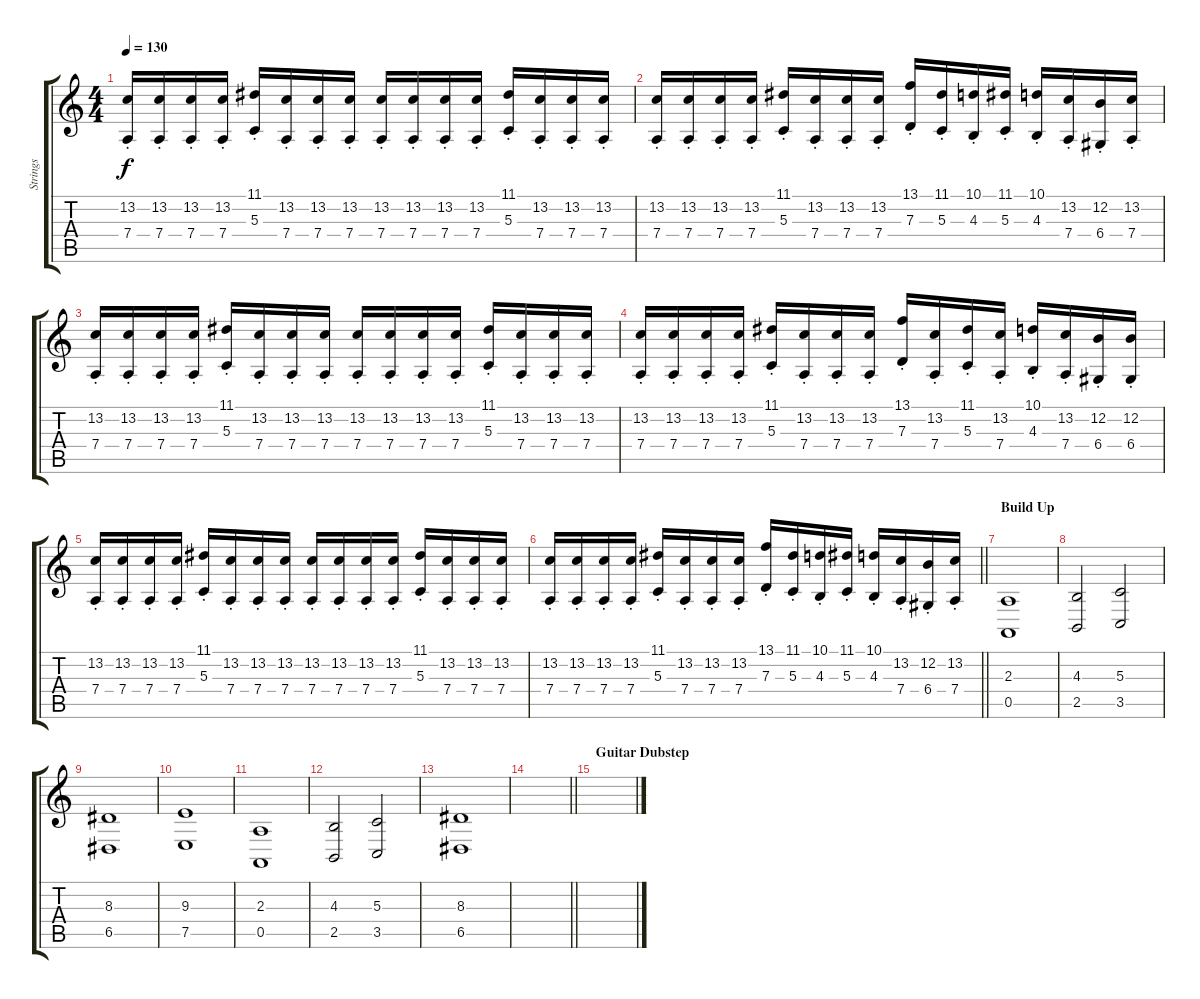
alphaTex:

\track ("Strings" "Strings") {instrument stringensemble1}
\staff {score tabs}
\tuning (E4 B3 G3 D3 A2 E2) {hide}
\ts (4 4)
\tempo 130
\clef g2
\ks c
(13.2 7.4{st}).16{dy f} (13.2 7.4{st}).16 (13.2 7.4{st}).16 (13.2 7.4{st}).16 (11.1 5.3{st}).16 (13.2 7.4{st}).16 (13.2 7.4{st}).16 (13.2 7.4{st}).16 (13.2 7.4{st}).16 (13.2 7.4{st}).16 (13.2 7.4{st}).16 (13.2 7.4{st}).16 (11.1 5.3{st}).16 (13.2 7.4{st}).16 (13.2 7.4{st}).16 (13.2 7.4{st}).16 |
(13.2 7.4{st}).16 (13.2 7.4{st}).16 (13.2 7.4{st}).16 (13.2 7.4{st}).16 (11.1 5.3{st}).16 (13.2 7.4{st}).16 (13.2 7.4{st}).16 (13.2 7.4{st}).16 (13.1 7.3{st}).16 (11.1 5.3{st}).16 (10.1 4.3{st}).16 (11.1 5.3{st}).16 (10.1 4.3{st}).16 (13.2 7.4{st}).16 (12.2 6.4{st}).16 (13.2 7.4{st}).16 |
(13.2 7.4{st}).16 (13.2 7.4{st}).16 (13.2 7.4{st}).16 (13.2 7.4{st}).16 (11.1 5.3{st}).16 (13.2 7.4{st}).16 (13.2 7.4{st}).16 (13.2 7.4{st}).16 (13.2 7.4{st}).16 (13.2 7.4{st}).16 (13.2 7.4{st}).16 (13.2 7.4{st}).16 (11.1 5.3{st}).16 (13.2 7.4{st}).16 (13.2 7.4{st}).16 (13.2 7.4{st}).16 |
(13.2 7.4{st}).16 (13.2 7.4{st}).16 (13.2 7.4{st}).16 (13.2 7.4{st}).16 (11.1 5.3{st}).16 (13.2 7.4{st}).16 (13.2 7.4{st}).16 (13.2 7.4{st}).16 (13.1 7.3{st}).16 (13.2 7.4{st}).16 (11.1 5.3{st}).16 (13.2 7.4{st}).16 (10.1 4.3{st}).16 (13.2 7.4{st}).16 (12.2 6.4{st}).16 (12.2 6.4{st}).16 |
(13.2 7.4{st}).16 (13.2 7.4{st}).16 (13.2 7.4{st}).16 (13.2 7.4{st}).16 (11.1 5.3{st}).16 (13.2 7.4{st}).16 (13.2 7.4{st}).16 (13.2 7.4{st}).16 (13.2 7.4{st}).16 (13.2 7.4{st}).16 (13.2 7.4{st}).16 (13.2 7.4{st}).16 (11.1 5.3{st}).16 (13.2 7.4{st}).16 (13.2 7.4{st}).16 (13.2 7.4{st}).16 |
\barLineRight lightlight
(13.2 7.4{st}).16 (13.2 7.4{st}).16 (13.2 7.4{st}).16 (13.2 7.4{st}).16 (11.1 5.3{st}).16 (13.2 7.4{st}).16 (13.2 7.4{st}).16 (13.2 7.4{st}).16 (13.1 7.3{st}).16 (11.1 5.3{st}).16 (10.1 4.3{st}).16 (11.1 5.3{st}).16 (10.1 4.3{st}).16 (13.2 7.4{st}).16 (12.2 6.4{st}).16 (13.2 7.4{st}).16 |
\section ("" "Build Up")
(2.3 0.5).1 |
(4.3 2.5).2 (5.3 3.5).2 |
(8.3 6.5).1 |
(9.3 7.5).1 |
(2.3 0.5).1 |
(4.3 2.5).2 (5.3 3.5).2 |
(8.3 6.5).1 |
\barLineRight lightlight
|
\section ("" "Guitar Dubstep")
